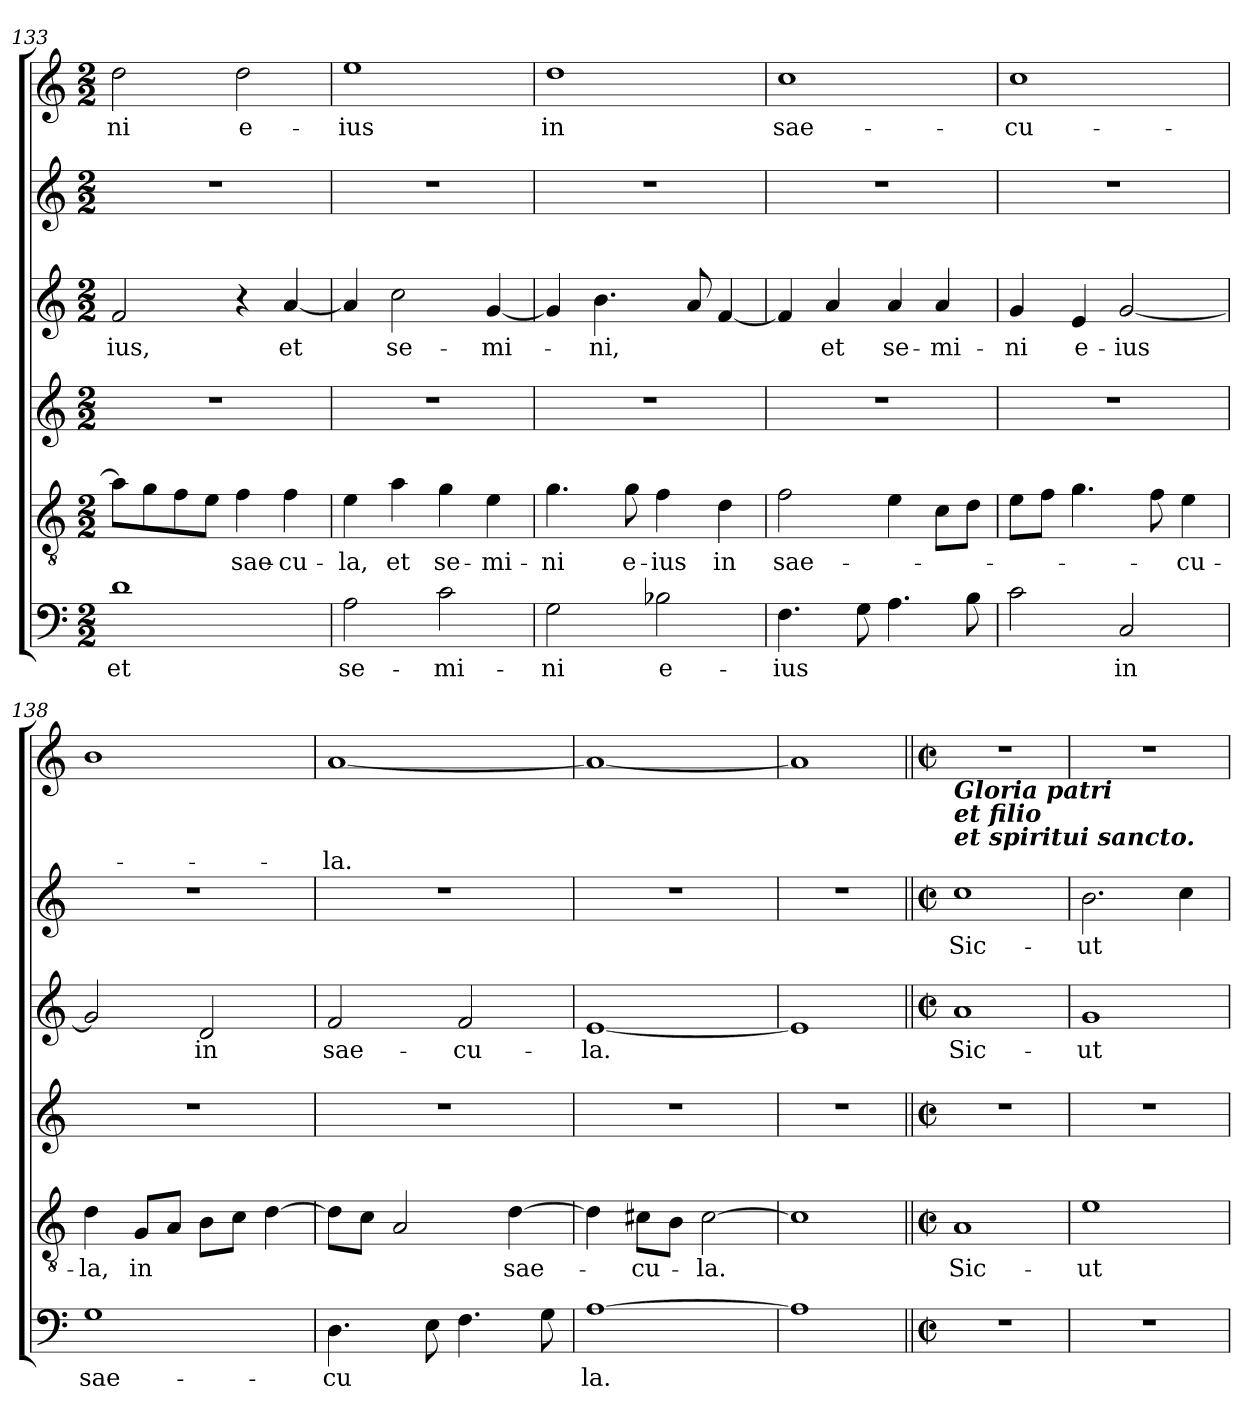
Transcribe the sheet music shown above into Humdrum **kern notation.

**kern	**text	**kern	**text	**kern	**kern	**text	**kern	**text	**kern	**text
*part6	*part6	*part5	*part5	*part4	*part3	*part3	*part2	*part2	*part1	*part1
*staff6	*staff6	*staff5	*staff5	*staff4	*staff3	*staff3	*staff2	*staff2	*staff1	*staff1
*clefF4	*	*clefGv2	*	*clefG2	*clefG2	*	*clefG2	*	*clefG2	*
*k[]	*	*k[]	*	*k[]	*k[]	*	*k[]	*	*k[]	*
*C:	*	*C:	*	*C:	*C:	*	*C:	*	*C:	*
*M2/2	*	*M2/2	*	*M2/2	*M2/2	*	*M2/2	*	*M2/2	*
=133	=133	=133	=133	=133	=133	=133	=133	=133	=133	=133
!	!LO:LY:b	!	!	!	!	!LO:LY:b	!	!	!	!LO:LY:b
1d	et	8a\L]	.	1r	2f/	-ius,	1r	.	2dd\	-ni
.	.	8g\	.	.	.	.	.	.	.	.
.	.	8f\	.	.	.	.	.	.	.	.
.	.	8e\J	.	.	.	.	.	.	.	.
!	!	!	!LO:LY:b	!	!	!	!	!	!	!LO:LY:b
.	.	4f\	sae-	.	4r	.	.	.	2dd\	e-
!	!	!	!LO:LY:b	!	!	!LO:LY:b	!	!	!	!
.	.	4f\	-cu-	.	[4a/	et	.	.	.	.
=134	=134	=134	=134	=134	=134	=134	=134	=134	=134	=134
!	!LO:LY:b	!	!LO:LY:b	!	!	!	!	!	!	!LO:LY:b
2A\	se-	4e\	-la,	1r	4a/]	.	1r	.	1ee	-ius
!	!	!	!LO:LY:b	!	!	!LO:LY:b	!	!	!	!
.	.	4a\	et	.	2cc\	se-	.	.	.	.
!	!LO:LY:b	!	!LO:LY:b	!	!	!	!	!	!	!
2c\	-mi-	4g\	se-	.	.	.	.	.	.	.
!	!	!	!LO:LY:b	!	!	!LO:LY:b	!	!	!	!
.	.	4e\	-mi-	.	[4g/	-mi-	.	.	.	.
=135	=135	=135	=135	=135	=135	=135	=135	=135	=135	=135
!	!LO:LY:b	!	!LO:LY:b	!	!	!	!	!	!	!LO:LY:b
2G\	-ni	4.g\	-ni	1r	4g/]	.	1r	.	1dd	in
!	!	!	!	!	!	!LO:LY:b	!	!	!	!
.	.	.	.	.	4.b\	-ni,	.	.	.	.
!	!	!	!LO:LY:b	!	!	!	!	!	!	!
.	.	8g\	e-	.	.	.	.	.	.	.
!	!LO:LY:b	!	!LO:LY:b	!	!	!	!	!	!	!
2B-X\	e-	4f\	-ius	.	.	.	.	.	.	.
.	.	.	.	.	8a/	.	.	.	.	.
!	!	!	!LO:LY:b	!	!	!	!	!	!	!
.	.	4d\	in	.	[4f/	.	.	.	.	.
!!LO:LB:g=z
=136	=136	=136	=136	=136	=136	=136	=136	=136	=136	=136
!	!LO:LY:b	!	!LO:LY:b	!	!	!	!	!	!	!LO:LY:b
4.F\	-­ius	2f\	sae-	1r	4f/]	.	1r	.	1cc	sae-
!	!	!	!	!	!	!LO:LY:b	!	!	!	!
.	.	.	.	.	4a/	et	.	.	.	.
8G\	.	.	.	.	.	.	.	.	.	.
!	!	!	!	!	!	!LO:LY:b	!	!	!	!
4.A\	.	4e\	.	.	4a/	se-	.	.	.	.
!	!	!	!	!	!	!LO:LY:b	!	!	!	!
.	.	8c\L	.	.	4a/	-mi-	.	.	.	.
8B\	.	8d\J	.	.	.	.	.	.	.	.
=137	=137	=137	=137	=137	=137	=137	=137	=137	=137	=137
!	!	!	!	!	!	!LO:LY:b	!	!	!	!LO:LY:b
2c\	.	8e\L	.	1r	4g/	-ni	1r	.	1cc	-cu-
.	.	8f\J	.	.	.	.	.	.	.	.
!	!	!	!	!	!	!LO:LY:b	!	!	!	!
.	.	4.g\	.	.	4e/	e-	.	.	.	.
!	!LO:LY:b	!	!	!	!	!LO:LY:b	!	!	!	!
2C/	in	.	.	.	[2g/	-ius	.	.	.	.
.	.	8f\	.	.	.	.	.	.	.	.
!	!	!	!LO:LY:b	!	!	!	!	!	!	!
.	.	4e\	-cu-	.	.	.	.	.	.	.
=138	=138	=138	=138	=138	=138	=138	=138	=138	=138	=138
!	!LO:LY:b	!	!LO:LY:b	!	!	!	!	!	!	!
1G	sae-	4d\	-la,	1r	2g/]	.	1r	.	1b	.
!	!	!	!LO:LY:b	!	!	!	!	!	!	!
.	.	8G/L	in	.	.	.	.	.	.	.
.	.	8A/J	.	.	.	.	.	.	.	.
!	!	!	!	!	!	!LO:LY:b	!	!	!	!
.	.	8B\L	.	.	2d/	in	.	.	.	.
.	.	8c\J	.	.	.	.	.	.	.	.
.	.	[4d\	.	.	.	.	.	.	.	.
=139	=139	=139	=139	=139	=139	=139	=139	=139	=139	=139
!	!LO:LY:b	!	!	!	!	!LO:LY:b	!	!	!	!LO:LY:b
4.D\	-cu	8d\L]	.	1r	2f/	sae-	1r	.	[1a	-la.
.	.	8c\J	.	.	.	.	.	.	.	.
.	.	2A/	.	.	.	.	.	.	.	.
8E\	.	.	.	.	.	.	.	.	.	.
!	!	!	!	!	!	!LO:LY:b	!	!	!	!
4.F\	.	.	.	.	2f/	-cu-	.	.	.	.
!	!	!	!LO:LY:b	!	!	!	!	!	!	!
.	.	[4d\	sae-	.	.	.	.	.	.	.
8G\	.	.	.	.	.	.	.	.	.	.
=140	=140	=140	=140	=140	=140	=140	=140	=140	=140	=140
!	!LO:LY:b	!	!	!	!	!LO:LY:b	!	!	!	!
[1A	la.	4d\]	.	1r	[1e	-la.	1r	.	1a_	.
!	!	!	!LO:LY:b	!	!	!	!	!	!	!
.	.	8c#\L	-cu-	.	.	.	.	.	.	.
.	.	8B\J	.	.	.	.	.	.	.	.
!	!	!	!LO:LY:b	!	!	!	!	!	!	!
.	.	[2c#\	-la.	.	.	.	.	.	.	.
=141	=141	=141	=141	=141	=141	=141	=141	=141	=141	=141
1A]	.	1c#]	.	1r	1e]	.	1r	.	1a]	.
!!LO:PB:g=z
=142||	=142||	=142||	=142||	=142||	=142||	=142||	=142||	=142||	=142||	=142||
*M2/2	*	*M2/2	*	*M2/2	*M2/2	*	*M2/2	*	*M2/2	*
*met(c|)	*	*met(c|)	*	*met(c|)	*met(c|)	*	*met(c|)	*	*met(c|)	*
!	!	!	!	!	!	!	!	!	!LO:TX:b:Bi:t=Gloria patri \net filio\net spiritui sancto.	!
!	!	!	!LO:LY:b	!	!	!LO:LY:b	!	!LO:LY:b	!	!
1r	.	1A	Sic-	1r	1a	Sic-	1cc	Sic-	1r	.
=143	=143	=143	=143	=143	=143	=143	=143	=143	=143	=143
!	!	!	!LO:LY:b	!	!	!LO:LY:b	!	!LO:LY:b	!	!
1r	.	1e	-ut	1r	1g	-ut	2.b\	-ut	1r	.
.	.	.	.	.	.	.	4cc\	.	.	.
=	=	=	=	=	=	=	=	=	=	=
*-	*-	*-	*-	*-	*-	*-	*-	*-	*-	*-
